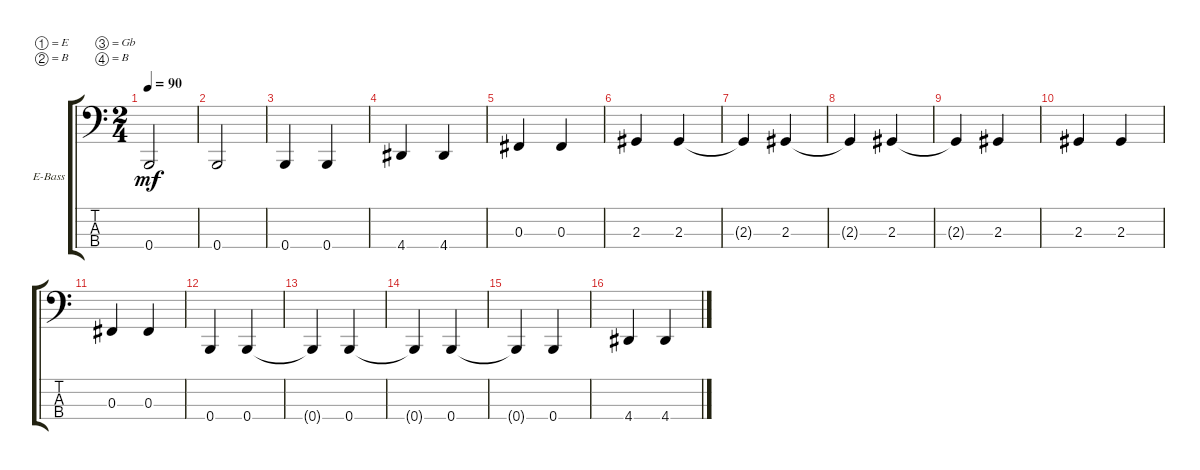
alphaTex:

\bracketExtendMode groupsimilarinstruments
\firstSystemTrackNameOrientation horizontal
\otherSystemsTrackNameOrientation horizontal
\track ("Track 2" "E-Bass") {instrument electricbassfinger}
\staff {score tabs}
\tuning (E2 B1 Gb1 B0)
\ts (2 4)
\tempo 90
\clef f4
\ks c
0.4.2{dy mf} |
0.4.2 |
0.4.4 0.4.4 |
4.4.4 4.4.4 |
0.3.4 0.3.4 |
2.3.4 2.3.4 |
2.3{t}.4 2.3.4 |
2.3{t}.4 2.3.4 |
2.3{t}.4 2.3.4 |
2.3.4 2.3.4 |
0.3.4 0.3.4 |
0.4.4 0.4.4 |
0.4{t}.4 0.4.4 |
0.4{t}.4 0.4.4 |
0.4{t}.4 0.4.4 |
4.4.4 4.4.4
